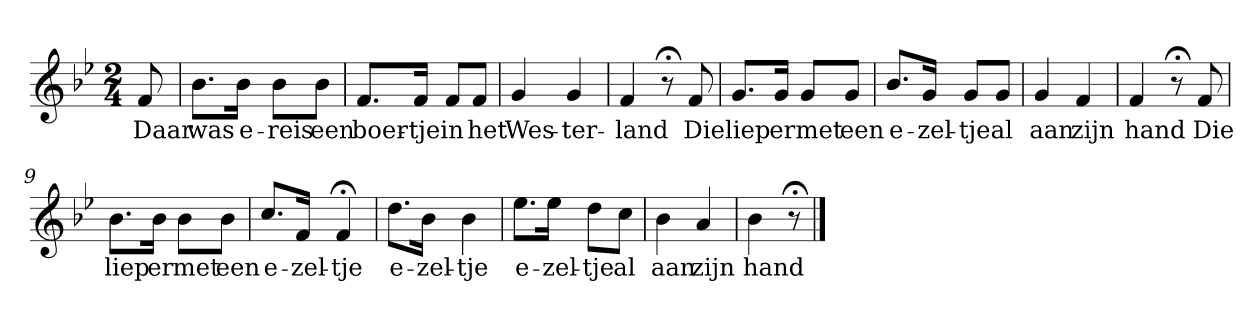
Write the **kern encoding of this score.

**kern	**text
*part1	*part1
*staff1	*staff1
*k[b-e-]	*
*B-:	*
*M2/4	*
*MM120	*
=	=
8f	Daar
=1	=1
8.b-L	was
16b-Jk	e-
8b-L	-reis
8b-J	een
=2	=2
8.fL	boer-
16fJk	-tje
8fL	in
8fJ	het
=3	=3
4g	Wes-
4g	-ter-
=4	=4
4f	-land
8r;<	.
8f	Die
=5	=5
8.gL	liep
16gJk	er
8gL	met
8gJ	een
=6	=6
8.b-L	e-
16gJk	-zel-
8gL	-tje
8gJ	al
=7	=7
4g	aan
4f	zijn
=8	=8
4f	hand
8r;<	.
8f	Die
=9	=9
8.b-L	liep
16b-Jk	er
8b-L	met
8b-J	een
=10	=10
8.ccL	e-
16fJk	-zel-
4f;<	-tje
=11	=11
8.ddL	e-
16b-Jk	-zel-
4b-	-tje
=12	=12
8.ee-L	e-
16ee-Jk	-zel-
8ddL	-tje
8ccJ	al
=13	=13
4b-	aan
4a	zijn
=14	=14
4b-	hand
8r;<	.
==	==
*-	*-
